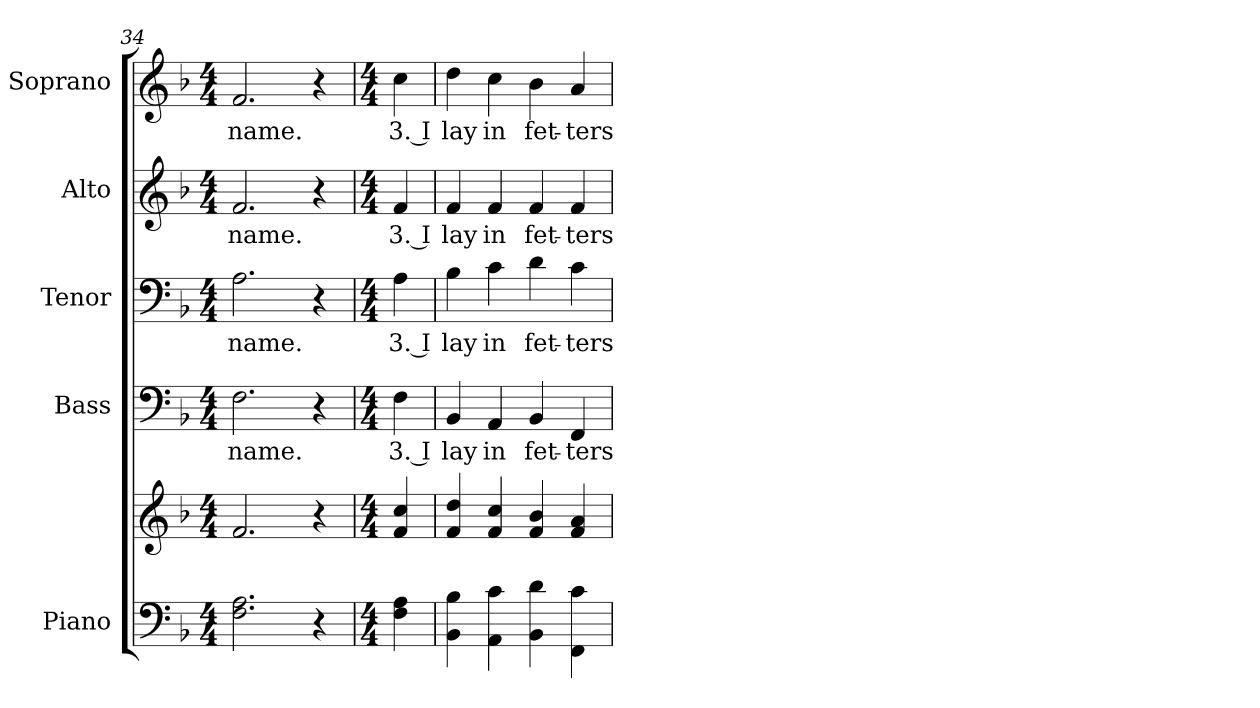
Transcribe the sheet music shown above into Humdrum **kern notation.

**kern	**kern	**kern	**text	**kern	**text	**kern	**text	**kern	**text
*part5	*part5	*part4	*part4	*part3	*part3	*part2	*part2	*part1	*part1
*staff6	*staff5	*staff4	*staff4	*staff3	*staff3	*staff2	*staff2	*staff1	*staff1
*I"Piano	*	*I"Bass	*	*I"Tenor	*	*I"Alto	*	*I"Soprano	*
*I'Pno.	*	*I'B.	*	*I'T.	*	*I'A.	*	*I'S.	*
!!LO:PB:g=z
*clefF4	*clefG2	*clefF4	*	*clefF4	*	*clefG2	*	*clefG2	*
*k[b-]	*k[b-]	*k[b-]	*	*k[b-]	*	*k[b-]	*	*k[b-]	*
*F:	*F:	*F:	*	*F:	*	*F:	*	*F:	*
*M4/4	*M4/4	*M4/4	*	*M4/4	*	*M4/4	*	*M4/4	*
=34	=34	=34	=34	=34	=34	=34	=34	=34	=34
!	!	!	!LO:LY:b:color=#000000	!	!	!	!	!	!
!	!	!	!	!	!LO:LY:b:color=#000000	!	!	!	!
!	!	!	!	!	!	!	!LO:LY:b:color=#000000	!	!
!	!	!	!	!	!	!	!	!	!LO:LY:b:color=#000000
2.Fi\ 2.Ai	2.fi/	2.Fi\	name.	2.Ai\	name.	2.fi/	name.	2.fi/	name.
4r	4r	4r	.	4r	.	4r	.	4r	.
=35	=35	=35	=35	=35	=35	=35	=35	=35	=35
*M4/4	*M4/4	*M4/4	*	*M4/4	*	*M4/4	*	*M4/4	*
!	!	!	!LO:LY:b:color=#000000	!	!	!	!	!	!
!	!	!	!	!	!LO:LY:b:color=#000000	!	!	!	!
!	!	!	!	!	!	!	!LO:LY:b:color=#000000	!	!
!	!	!	!	!	!	!	!	!	!LO:LY:b:color=#000000
4Fi\ 4Ai	4fi/ 4cci	4Fi\	3. I	4Ai\	3. I	4fi/	3. I	4cci\	3. I
!!LO:PB:g=z
=36	=36	=36	=36	=36	=36	=36	=36	=36	=36
!	!	!	!LO:LY:b:color=#000000	!	!	!	!	!	!
!	!	!	!	!	!LO:LY:b:color=#000000	!	!	!	!
!	!	!	!	!	!	!	!LO:LY:b:color=#000000	!	!
!	!	!	!	!	!	!	!	!	!LO:LY:b:color=#000000
4BB-i\ 4B-i	4fi/ 4ddi	4BB-i/	lay	4B-i\	lay	4fi/	lay	4ddi\	lay
!	!	!	!LO:LY:b:color=#000000	!	!	!	!	!	!
!	!	!	!	!	!LO:LY:b:color=#000000	!	!	!	!
!	!	!	!	!	!	!	!LO:LY:b:color=#000000	!	!
!	!	!	!	!	!	!	!	!	!LO:LY:b:color=#000000
4AAi\ 4ci	4fi/ 4cci	4AAi/	in	4ci\	in	4fi/	in	4cci\	in
!	!	!	!LO:LY:b:color=#000000	!	!	!	!	!	!
!	!	!	!	!	!LO:LY:b:color=#000000	!	!	!	!
!	!	!	!	!	!	!	!LO:LY:b:color=#000000	!	!
!	!	!	!	!	!	!	!	!	!LO:LY:b:color=#000000
4BB-i\ 4di	4fi/ 4b-i	4BB-i/	fet-	4di\	fet-	4fi/	fet-	4b-i\	fet-
!	!	!	!LO:LY:b:color=#000000	!	!	!	!	!	!
!	!	!	!	!	!LO:LY:b:color=#000000	!	!	!	!
!	!	!	!	!	!	!	!LO:LY:b:color=#000000	!	!
!	!	!	!	!	!	!	!	!	!LO:LY:b:color=#000000
4FFi\ 4ci	4fi/ 4ai	4FFi/	-ters	4ci\	-ters	4fi/	-ters	4ai/	-ters
=	=	=	=	=	=	=	=	=	=
*-	*-	*-	*-	*-	*-	*-	*-	*-	*-
